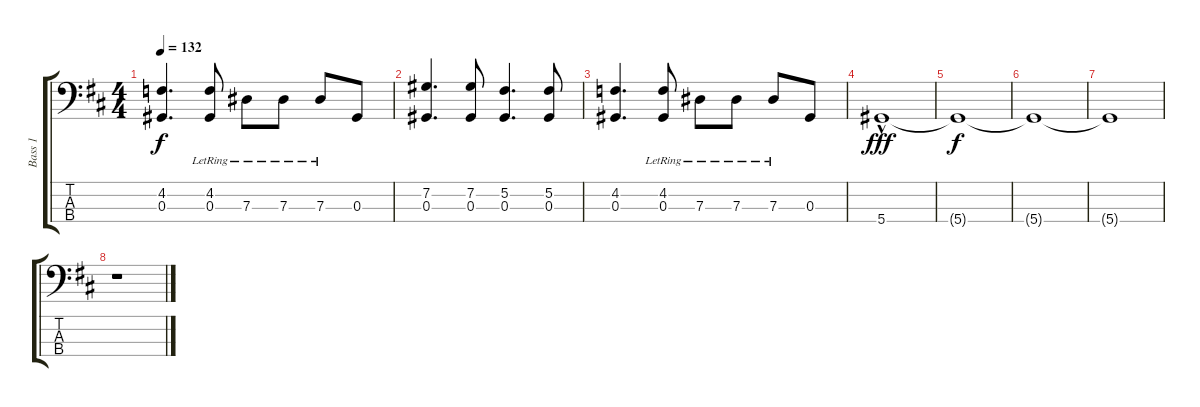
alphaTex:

\track ("Bass 1" "Bass 1") {instrument fretlessbass}
\staff {score tabs}
\tuning (Gb2 Db2 Ab1 Eb1) {hide}
\ts (4 4)
\tempo 132
\clef f4
\ks d
(4.2 0.3).4{d dy f} (4.2{lr} 0.3{lr}).8 7.3{lr}.8 7.3{lr}.8 7.3{lr}.8 0.3.8 |
(7.2 0.3).4{d} (7.2 0.3).8 (5.2 0.3).4{d} (5.2 0.3).8 |
(4.2 0.3).4{d} (4.2{lr} 0.3{lr}).8 7.3{lr}.8 7.3{lr}.8 7.3{lr}.8 0.3.8 |
5.4{hac}.1{dy fff} |
5.4{t}.1{dy f} |
5.4{t}.1 |
5.4{t}.1 |
r.1
